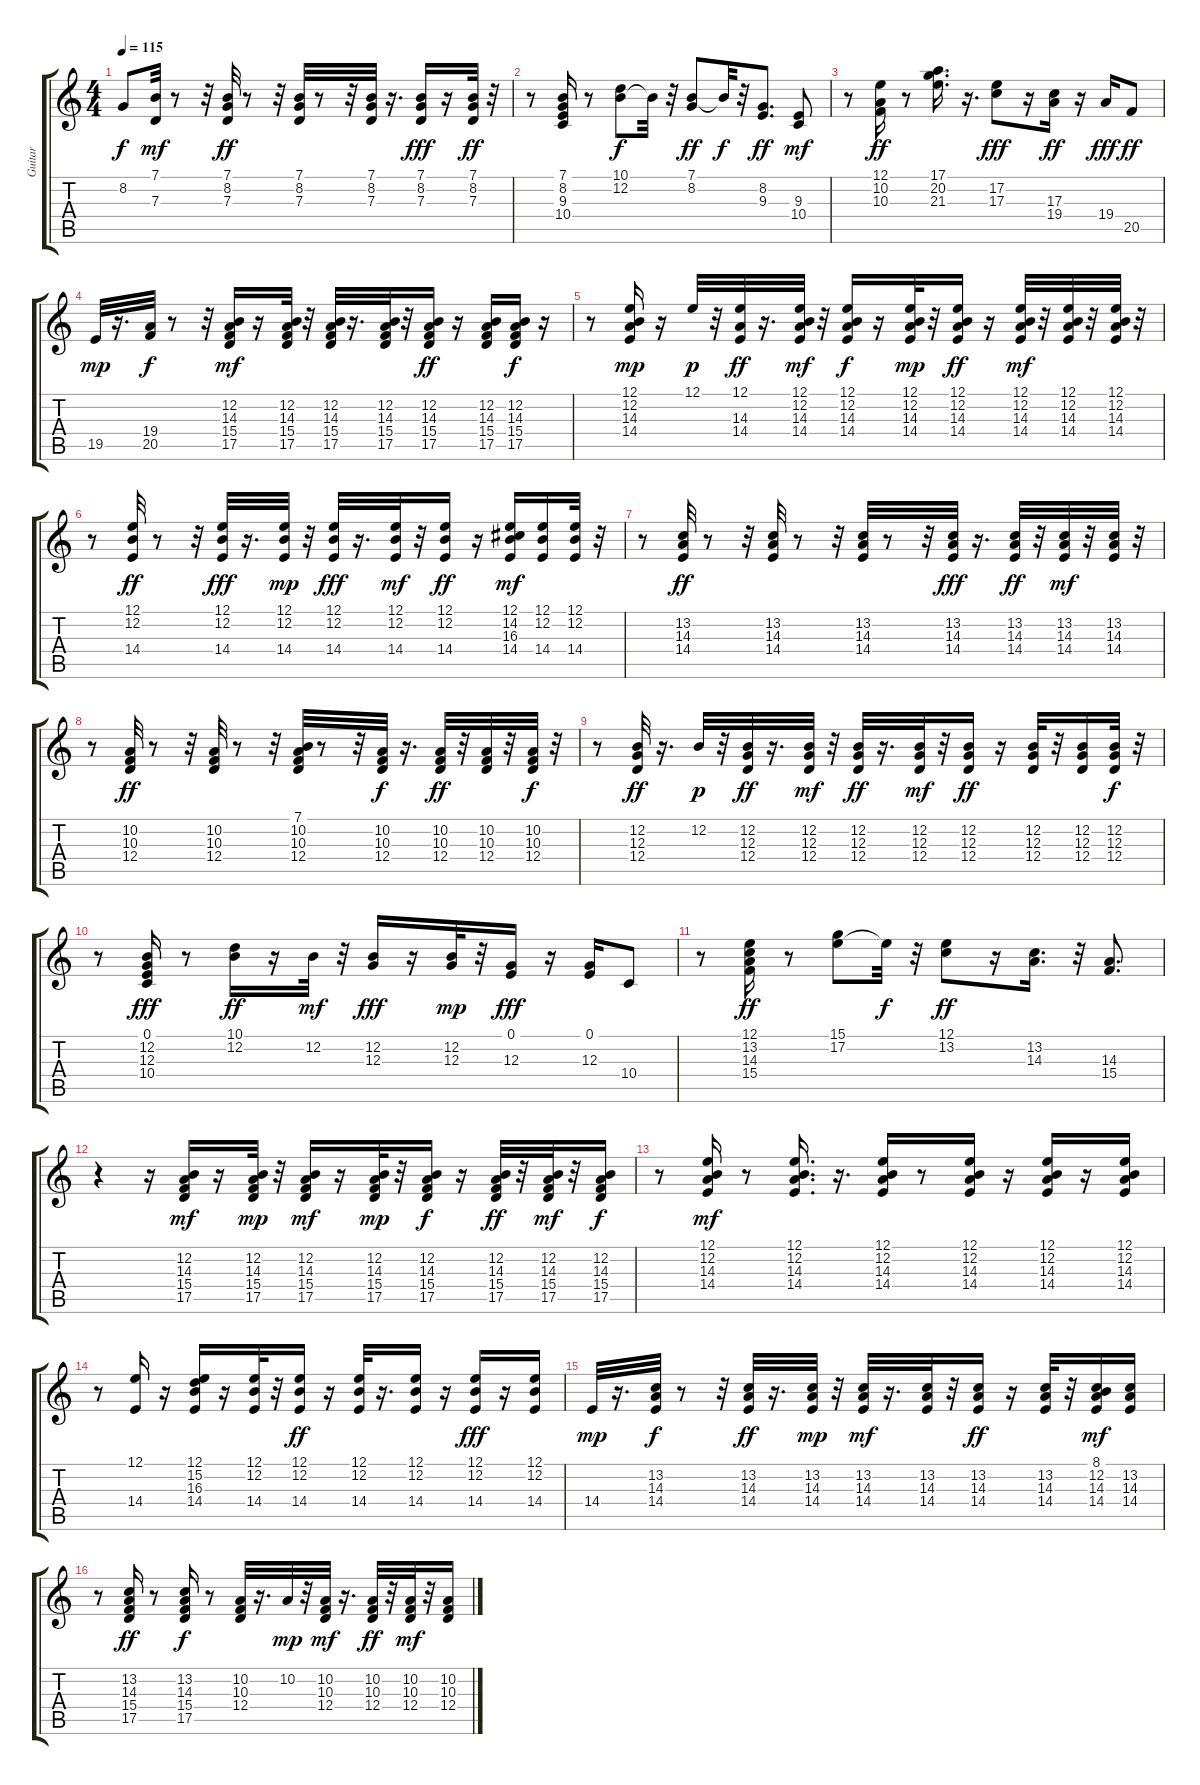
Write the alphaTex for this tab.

\track ("Guitar" "Guitar") {instrument pizzicatostrings}
\staff {score tabs}
\tuning (E4 B3 G3 D3 A2 E2) {hide}
\ts (4 4)
\tempo 115
\clef g2
\ks c
8.2{t}.8{dy f} (7.1 7.3).32{dy mf} r.8 r.32 (7.1 8.2 7.3).32{dy ff} r.8 r.32 (7.1 8.2 7.3).32 r.8 r.32 (7.1 8.2 7.3).32 r.16{d} (7.1 8.2 7.3).16{dy fff} r.16 (7.1 8.2 7.3).32{dy ff} r.32 |
r.8 (7.1 8.2 9.3 10.4).16 r.8 (10.1 12.2).8{dy f} 12.2{t}.32 r.32 (7.1 8.2).8{dy ff} 7.1{t}.32{dy f} r.32 (8.2 9.3).8{d dy ff} (9.3 10.4).8{dy mf} |
r.8 (12.1 10.2 10.3).16{dy ff} r.8 (17.1 20.2 21.3).16{d} r.16{d} (17.2 17.3).8{dy fff} r.16 (17.3 19.4).16{dy ff} r.16 19.4.16{dy fff} 20.5.8{dy ff} |
19.5.32{dy mp} r.16{d} (19.4 20.5).32{dy f} r.8 r.32 (12.2 14.3 15.4 17.5).16{dy mf} r.16 (12.2 14.3 15.4 17.5).32 r.32 (12.2 14.3 15.4 17.5).32 r.16{d} (12.2 14.3 15.4 17.5).32 r.32 (12.2 14.3 15.4 17.5).16{dy ff} r.16 (12.2 14.3 15.4 17.5).16 (12.2 14.3 15.4 17.5).16{dy f} r.16 |
r.8 (12.1 12.2 14.3 14.4).16{dy mp} r.16 12.1.32{dy p} r.32 (12.1 14.3 14.4).32{dy ff} r.16{d} (12.1 12.2 14.3 14.4).32{dy mf} r.32 (12.1 12.2 14.3 14.4).16{dy f} r.16 (12.1 12.2 14.3 14.4).32{dy mp} r.32 (12.1 12.2 14.3 14.4).16{dy ff} r.16 (12.1 12.2 14.3 14.4).32{dy mf} r.32 (12.1 12.2 14.3 14.4).32 r.32 (12.1 12.2 14.3 14.4).32 r.32 |
r.8 (12.1 12.2 14.4).32{dy ff} r.8 r.32 (12.1 12.2 14.4).32{dy fff} r.16{d} (12.1 12.2 14.4).32{dy mp} r.32 (12.1 12.2 14.4).32{dy fff} r.16{d} (12.1 12.2 14.4).32{dy mf} r.32 (12.1 12.2 14.4).16{dy ff} r.16 (12.1 14.2 16.3 14.4).16{dy mf} (12.1 12.2 14.4).16 (12.1 12.2 14.4).32 r.32 |
r.8 (13.2 14.3 14.4).32{dy ff} r.8 r.32 (13.2 14.3 14.4).32 r.8 r.32 (13.2 14.3 14.4).32 r.8 r.32 (13.2 14.3 14.4).32{dy fff} r.16{d} (13.2 14.3 14.4).32{dy ff} r.32 (13.2 14.3 14.4).32{dy mf} r.32 (13.2 14.3 14.4).32 r.32 |
r.8 (10.2 10.3 12.4).32{dy ff} r.8 r.32 (10.2 10.3 12.4).32 r.8 r.32 (7.1 10.2 10.3 12.4).32 r.8 r.32 (10.2 10.3 12.4).32{dy f} r.16{d} (10.2 10.3 12.4).32{dy ff} r.32 (10.2 10.3 12.4).32 r.32 (10.2 10.3 12.4).32{dy f} r.32 |
r.8 (12.2 12.3 12.4).32{dy ff} r.16{d} 12.2.32{dy p} r.32 (12.2 12.3 12.4).32{dy ff} r.16{d} (12.2 12.3 12.4).32{dy mf} r.32 (12.2 12.3 12.4).32{dy ff} r.16{d} (12.2 12.3 12.4).32{dy mf} r.32 (12.2 12.3 12.4).16{dy ff} r.16 (12.2 12.3 12.4).32 r.32 (12.2 12.3 12.4).16 (12.2 12.3 12.4).32{dy f} r.32 |
r.8 (0.1 12.2 12.3 10.4).16{dy fff} r.8 (10.1 12.2).16{dy ff} r.16 12.2.32{dy mf} r.32 (12.2 12.3).16{dy fff} r.16 (12.2 12.3).32{dy mp} r.32 (0.1 12.3).16{dy fff} r.16 (0.1 12.3).16 10.4.8 |
r.8 (12.1 13.2 14.3 15.4).16{dy ff} r.8 (15.1 17.2).8 17.2{t}.32{dy f} r.32 (12.1 13.2).8{dy ff} r.16 (13.2 14.3).16{d} r.32 (14.3 15.4).8{d} |
r.4 r.16 (12.2 14.3 15.4 17.5).16{dy mf} r.16 (12.2 14.3 15.4 17.5).32{dy mp} r.32 (12.2 14.3 15.4 17.5).16{dy mf} r.16 (12.2 14.3 15.4 17.5).32{dy mp} r.32 (12.2 14.3 15.4 17.5).16{dy f} r.16 (12.2 14.3 15.4 17.5).32{dy ff} r.32 (12.2 14.3 15.4 17.5).32{dy mf} r.32 (12.2 14.3 15.4 17.5).16{dy f} |
r.8 (12.1 12.2 14.3 14.4).16{dy mf} r.8 (12.1 12.2 14.3 14.4).16{d} r.16{d} (12.1 12.2 14.3 14.4).16 r.8 (12.1 12.2 14.3 14.4).16 r.16 (12.1 12.2 14.3 14.4).16 r.16 (12.1 12.2 14.3 14.4).16 |
r.8 (12.1 14.4).16 r.16 (12.1 15.2 16.3 14.4).16 r.16 (12.1 12.2 14.4).32 r.32 (12.1 12.2 14.4).16{dy ff} r.16 (12.1 12.2 14.4).32 r.16{d} (12.1 12.2 14.4).16 r.16 (12.1 12.2 14.4).16{dy fff} r.16 (12.1 12.2 14.4).16 |
14.4.32{dy mp} r.16{d} (13.2 14.3 14.4).32{dy f} r.8 r.32 (13.2 14.3 14.4).32{dy ff} r.16{d} (13.2 14.3 14.4).32{dy mp} r.32 (13.2 14.3 14.4).32{dy mf} r.16{d} (13.2 14.3 14.4).32 r.32 (13.2 14.3 14.4).16{dy ff} r.16 (13.2 14.3 14.4).32 r.32 (8.1 12.2 14.3 14.4).16{dy mf} (13.2 14.3 14.4).16 |
r.8 (13.2 14.3 15.4 17.5).16{dy ff} r.8 (13.2 14.3 15.4 17.5).16{dy f} r.8 (10.2 10.3 12.4).32 r.16{d} 10.2.32{dy mp} r.32 (10.2 10.3 12.4).32{dy mf} r.16{d} (10.2 10.3 12.4).32{dy ff} r.32 (10.2 10.3 12.4).32{dy mf} r.32 (10.2 10.3 12.4).16
